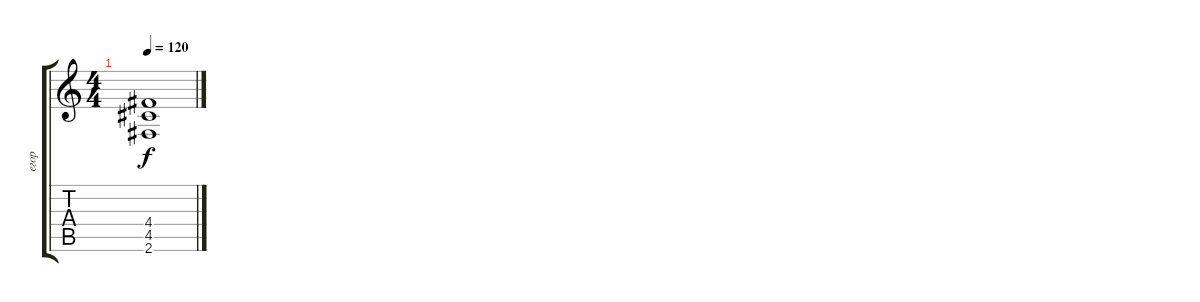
\track ("егор" "егор") {instrument distortionguitar}
\staff {score tabs}
\tuning (E4 B3 G3 D3 A2 E2) {hide}
\ts (4 4)
\tempo 120
\clef g2
\ks c
(4.4 4.5 2.6).1{dy f}
